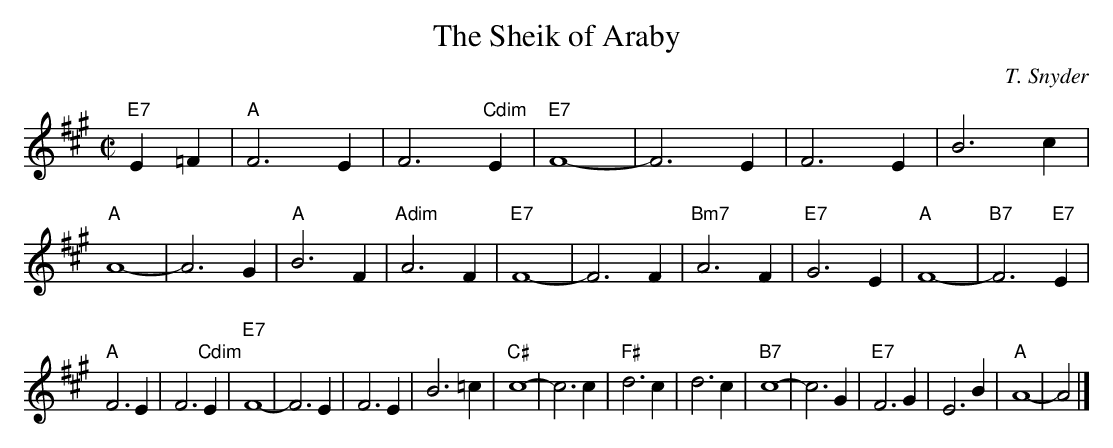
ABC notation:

X:1
T: Sheik of Araby, The
C: T. Snyder
M: C|
K: A
"E7"E2=F2 | "A"F6 E2 | F6 "Cdim"E2 | "E7"F8- | F6 E2 | F6 E2 | B6 c2 | "A"A8- | A6 G2 | \
"A"B6 F2 | "Adim"A6 F2 | "E7"F8- | F6 F2 | "Bm7"A6 F2 | "E7"G6 E2 | "A"F8- | "B7"F6 "E7"E2 |
"A"F6 E2 | F6 "Cdim"E2 | "E7"F8- | F6 E2 | F6 E2 | B6 =c2 | "C#"c8- | c6 c2 | \
"F#"d6 c2 | d6 c2 | "B7"c8- | c6 G2 | "E7"F6 G2 | E6 B2 | "A"A8- | A4 |]
